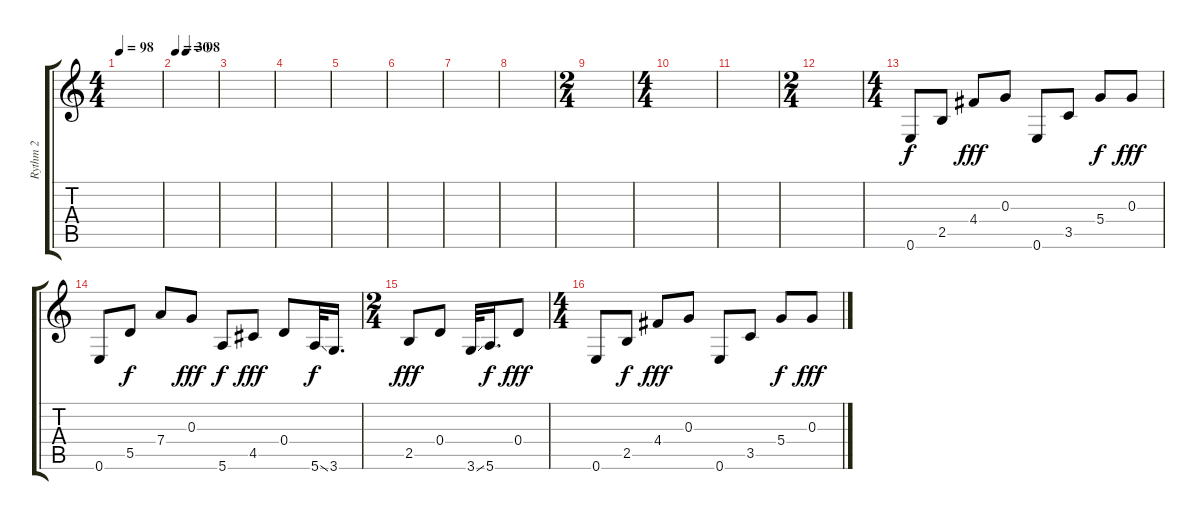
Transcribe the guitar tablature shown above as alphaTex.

\track ("Rythm 2" "Rythm 2") {instrument electricguitarclean}
\staff {score tabs}
\tuning (E4 B3 G3 D3 A2 E2) {hide}
\ts (4 4)
\tempo 98
\tempo 30
\tempo 98
\clef g2
\ks c
|
\tempo 30
\tempo (98 0.25)
|
|
|
|
|
|
|
\ts (2 4)
|
\ts (4 4)
|
|
\ts (2 4)
|
\ts (4 4)
0.6.8 2.5.8{dy f} 4.4.8{dy fff} 0.3.8 0.6.8 3.5.8 5.4.8{dy f} 0.3.8{dy fff} |
0.6.8 5.5.8{dy f} 7.4.8 0.3.8{dy fff} 5.6.8{dy f} 4.5.8{dy fff} 0.4.8 5.6{ss}.32{dy f} 3.6.16{d} |
\ts (2 4)
2.5.8{dy fff} 0.4.8 3.6{ss}.32 5.6.16{d dy f} 0.4.8{dy fff} |
\ts (4 4)
0.6.8 2.5.8{dy f} 4.4.8{dy fff} 0.3.8 0.6.8 3.5.8 5.4.8{dy f} 0.3.8{dy fff}
